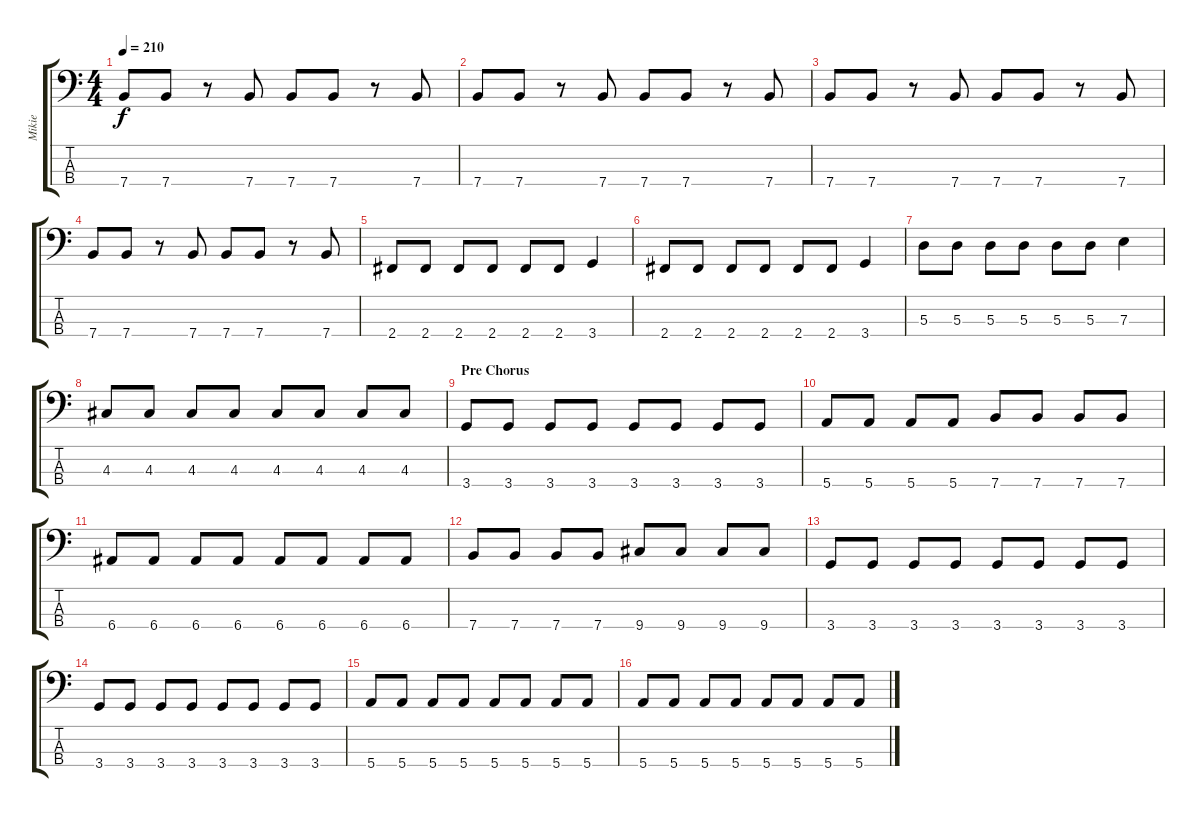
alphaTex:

\track ("Mikie" "Mikie") {instrument electricbasspick}
\staff {score tabs}
\tuning (G2 D2 A1 E1) {hide}
\ts (4 4)
\tempo 210
\clef f4
\ks c
7.4.8{dy f} 7.4.8 r.8 7.4.8 7.4.8 7.4.8 r.8 7.4.8 |
7.4.8 7.4.8 r.8 7.4.8 7.4.8 7.4.8 r.8 7.4.8 |
7.4.8 7.4.8 r.8 7.4.8 7.4.8 7.4.8 r.8 7.4.8 |
7.4.8 7.4.8 r.8 7.4.8 7.4.8 7.4.8 r.8 7.4.8 |
2.4.8 2.4.8 2.4.8 2.4.8 2.4.8 2.4.8 3.4.4 |
2.4.8 2.4.8 2.4.8 2.4.8 2.4.8 2.4.8 3.4.4 |
5.3.8 5.3.8 5.3.8 5.3.8 5.3.8 5.3.8 7.3.4 |
4.3.8 4.3.8 4.3.8 4.3.8 4.3.8 4.3.8 4.3.8 4.3.8 |
\section ("" "Pre Chorus")
3.4.8 3.4.8 3.4.8 3.4.8 3.4.8 3.4.8 3.4.8 3.4.8 |
5.4.8 5.4.8 5.4.8 5.4.8 7.4.8 7.4.8 7.4.8 7.4.8 |
6.4.8 6.4.8 6.4.8 6.4.8 6.4.8 6.4.8 6.4.8 6.4.8 |
7.4.8 7.4.8 7.4.8 7.4.8 9.4.8 9.4.8 9.4.8 9.4.8 |
3.4.8 3.4.8 3.4.8 3.4.8 3.4.8 3.4.8 3.4.8 3.4.8 |
3.4.8 3.4.8 3.4.8 3.4.8 3.4.8 3.4.8 3.4.8 3.4.8 |
5.4.8 5.4.8 5.4.8 5.4.8 5.4.8 5.4.8 5.4.8 5.4.8 |
5.4.8 5.4.8 5.4.8 5.4.8 5.4.8 5.4.8 5.4.8 5.4.8
